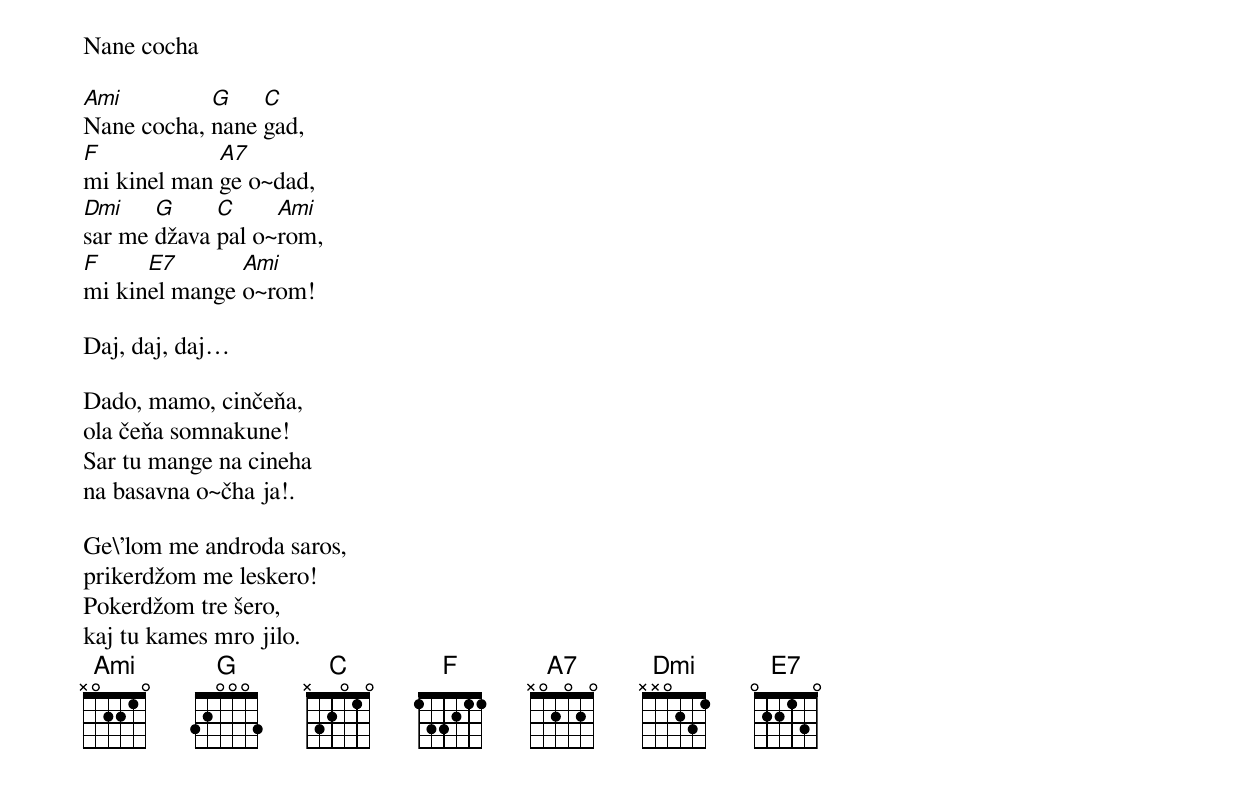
Nane cocha

[Ami]Nane cocha, [G]nane [C]gad,
[F]mi kinel man [A7]ge o~dad,
[Dmi]sar me [G]džava [C]pal o~[Ami]rom,
[F]mi kin[E7]el mange [Ami]o~rom!

Daj, daj, daj…

Dado, mamo, cinčeňa,
ola čeňa somnakune!
Sar tu mange na cineha
na basavna o~čha ja!.

Ge\'lom me androda saros,
prikerdžom me leskero!
Pokerdžom tre šero,
kaj tu kames mro jilo.
